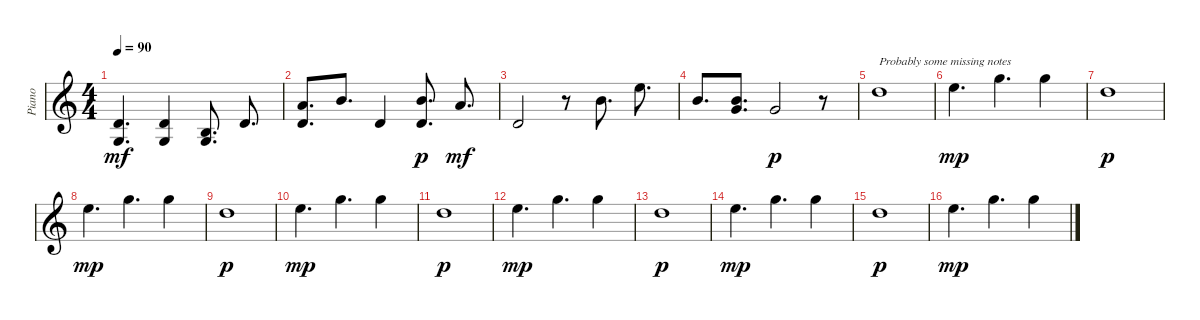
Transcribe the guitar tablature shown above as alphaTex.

\track ("Piano" "Piano") {instrument acousticgrandpiano}
\staff {score}
\tuning (E4 B3 G3 D3 A2 E2) {hide}
\ts (4 4)
\tempo 90
\clef g2
\ks c
(7.3 5.4).4{d dy mf} (7.3 5.4).4 (4.3 5.4).8{d} 7.3.8{d} |
(5.1 7.3).8{d} 7.1.8{d} 7.3.4 (7.1 7.3).8{d dy p} 5.1.8{d dy mf} |
7.3.2 r.8 12.2.8{d} 12.1.8{d} |
12.2.8{d} (12.2 12.3).8{d} 12.3.2{dy p} r.8 |
10.1.1{txt "Probably some missing notes"} |
12.1.4{d dy mp} 15.1.4{d} 15.1.4 |
10.1.1{dy p} |
12.1.4{d dy mp} 15.1.4{d} 15.1.4 |
10.1.1{dy p} |
12.1.4{d dy mp} 15.1.4{d} 15.1.4 |
10.1.1{dy p} |
12.1.4{d dy mp} 15.1.4{d} 15.1.4 |
10.1.1{dy p} |
12.1.4{d dy mp} 15.1.4{d} 15.1.4 |
10.1.1{dy p} |
12.1.4{d dy mp} 15.1.4{d} 15.1.4
